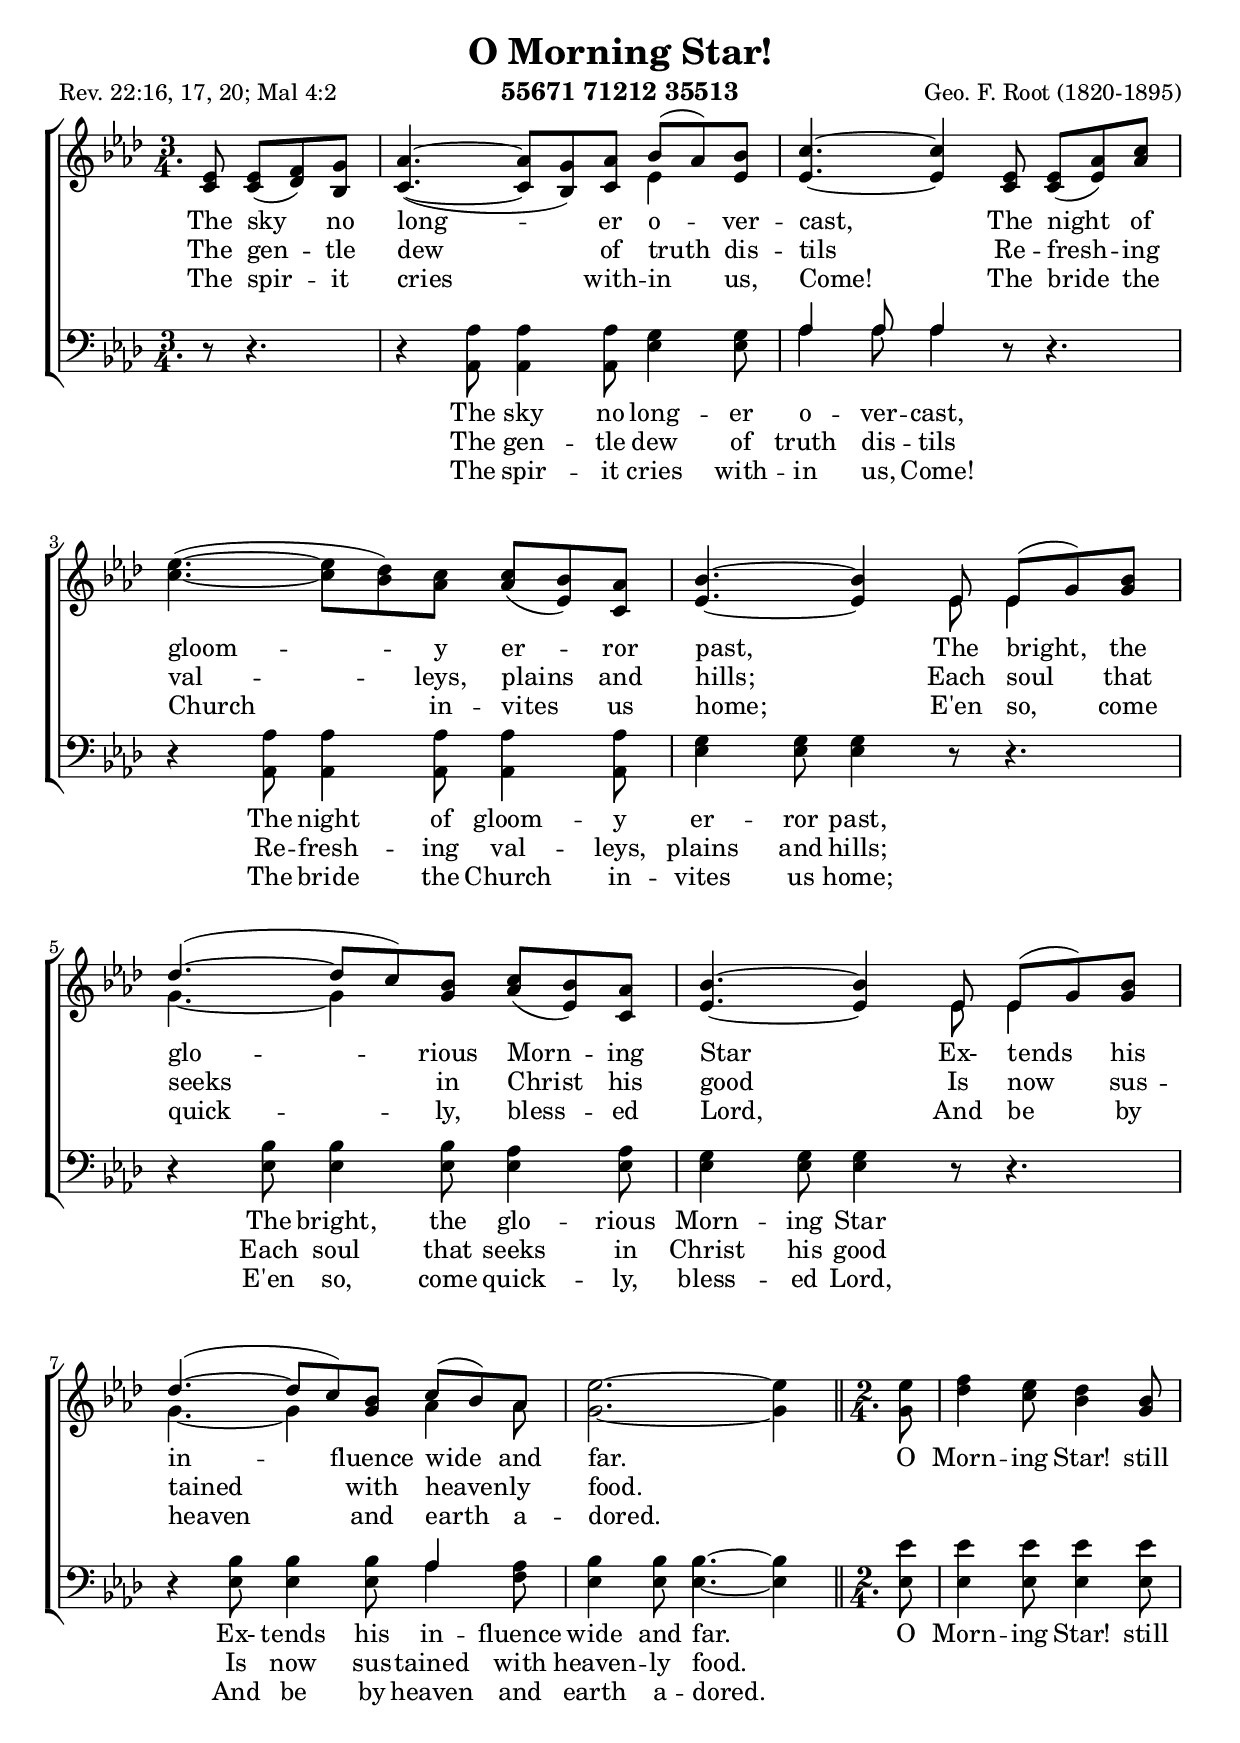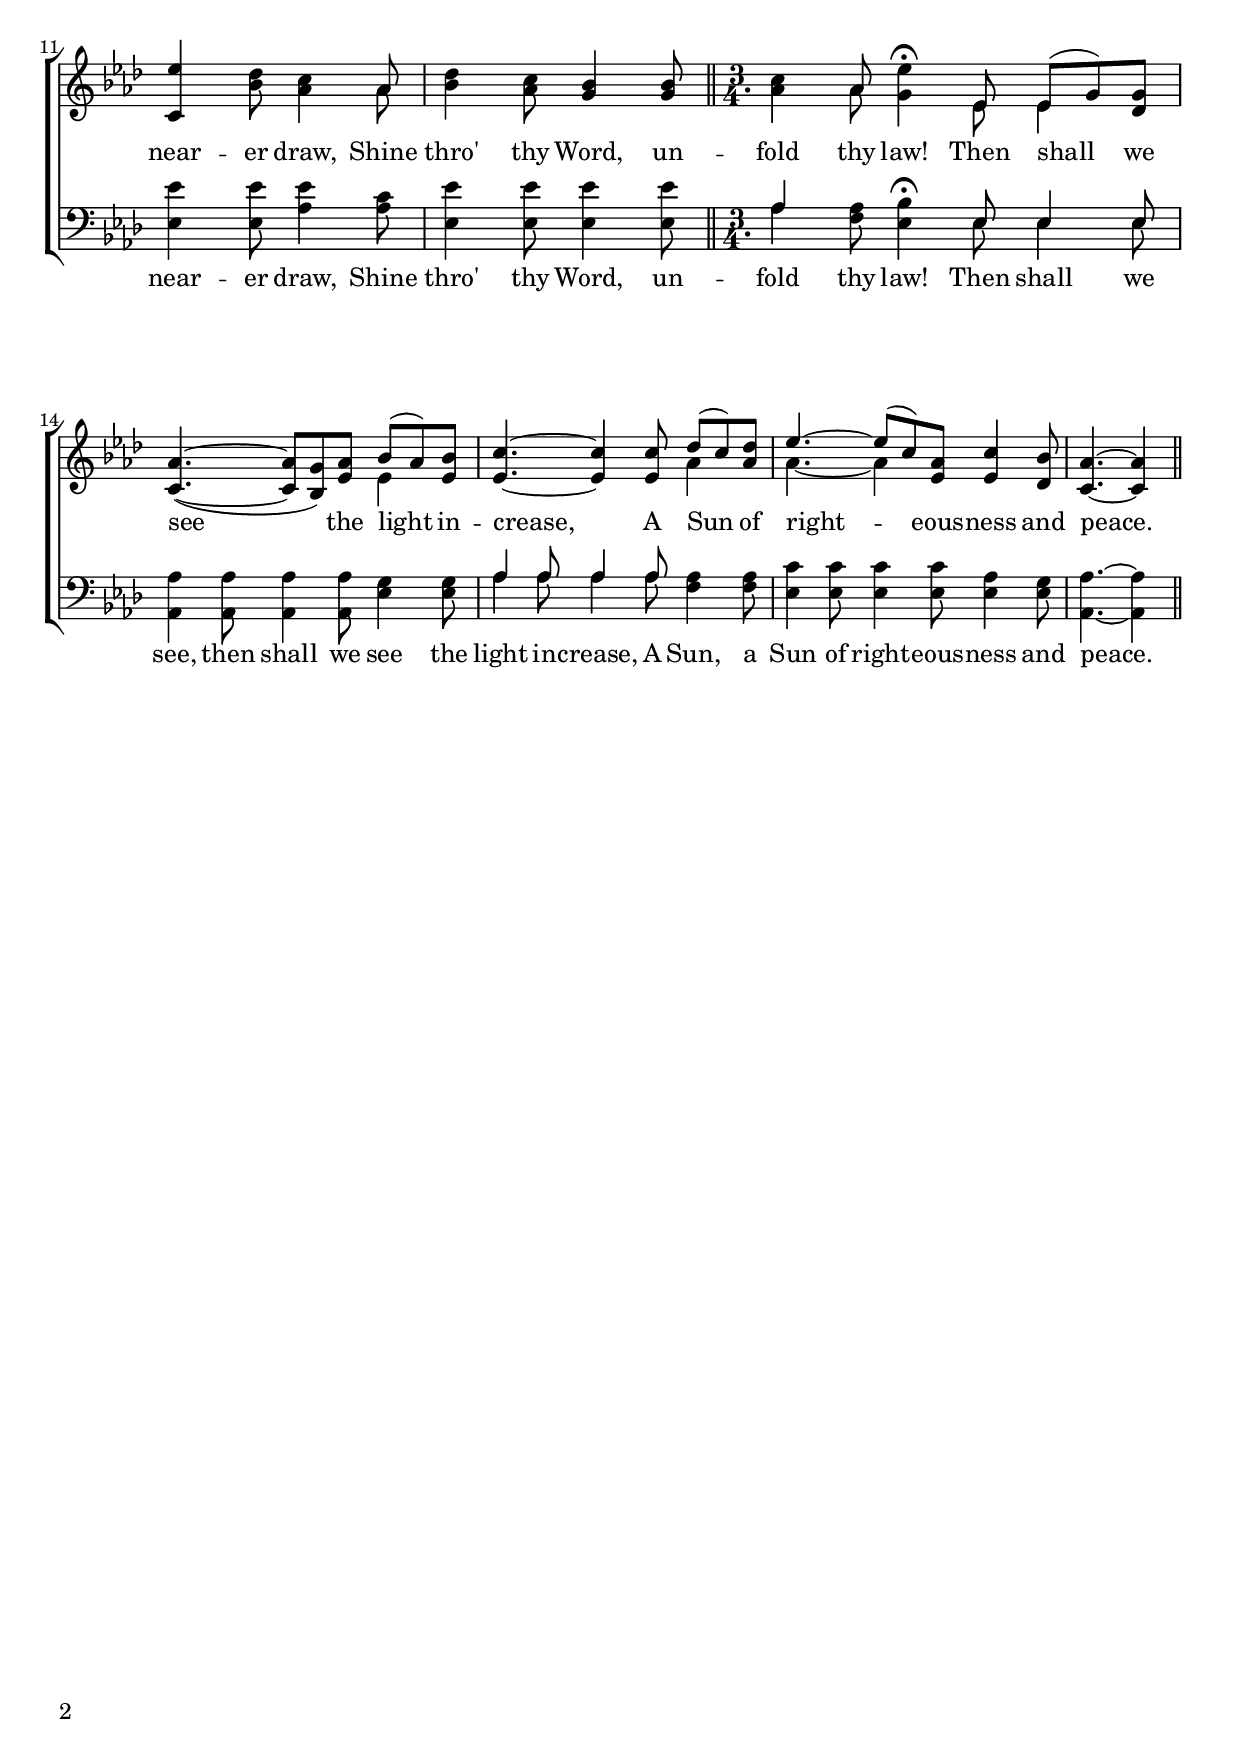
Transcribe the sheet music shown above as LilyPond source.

\version "2.10.0"

#(define (dotted-time grob num den)
  (interpret-markup
   (ly:grob-layout grob)
   '(((baseline-skip . 2)
      (word-space . 2)
      (font-family . number)))
   (markup
    #:line ( #:column (num den)))))

tsMarkupA = \markup {
  \override #'(baseline-skip . 2) \number {
    \center-align { "3" \line {"4" \raise #1.5 \bigger \musicglyph #"dots.dot"} }
  }
}

tsMarkupB = \markup {
  \override #'(baseline-skip . 2) \number {
    \center-align { "2" \line {"4" \raise #1.5 \bigger \musicglyph #"dots.dot"} }
  }
}

globalOMorningStar = {
  \key aes \major
%  \override Staff.TimeSignature #'style = #'()
%  \override Staff.TimeSignature #'stencil = #ly:text-interface::print
%  \override Staff.TimeSignature #'text = #tsMarkup
  \override Staff.TimeSignature  #'stencil = #(lambda (grob) (dotted-time grob "3" "4."))
  \time 9/8
  \partial 2
%  \skip 4*8 \bar "||" \skip 4*8 \bar "||" 
%  \skip 4*8 \bar "||" \skip 4*5 \partial 4*3 \skip 4*3 \bar "|."
}

globalbOMorningStar = {
  \key aes \major
%  \override Staff.TimeSignature #'style = #'()
  \override Staff.TimeSignature #'stencil = #ly:text-interface::print
  \override Staff.TimeSignature #'text = #tsMarkupA
%  \override Staff.TimeSignature  #'stencil = #(lambda (grob) (dotted-time grob "3" "4."))
  \time 9/8
  \partial 2 \skip 8*18 \skip 8*18 \skip 8*18 \skip 8*18 \partial 8*3 \skip 8*3 \bar "||" 
  \override Staff.TimeSignature #'stencil = #ly:text-interface::print
  \override Staff.TimeSignature #'text = #tsMarkupB
  \time 6/8
  \partial 8
  \skip 8*19  \bar "||"
  \override Staff.TimeSignature #'stencil = #ly:text-interface::print
  \override Staff.TimeSignature #'text = #tsMarkupA
  \time 9/8
  \skip 8*18 \skip 8*18 \partial 8*5 \skip 8*5 \bar "||" 
   
%  \skip 4*8 \bar "||" \skip 4*8 \bar "||" \break 
%  \skip 4*8 \bar "||" \skip 4*5 \partial 4*3 \skip 4*3 \bar "|."
}

globalAmenOMorningStar = {
%  \skip 4*4 \bar "|."
}

saMusicOMorningStar = {
  \oneVoice
  <ees' c'>8 <ees' c'>8( <f' des'>8) <g' bes>8 <aes' c'>4.( ~ <aes' c'>8 <g' bes>8) <aes' c'>8 \voiceOne <<{bes'8([ aes'8) <bes' ees'>8]} \context Voice = altoOne { \voiceTwo ees'4}>> \oneVoice <c'' ees'>4. ~ <c'' ees'>4
  <ees' c'>8 <ees' c'>8( <aes' ees'>8) <c'' aes'>8 <ees'' c''>4.( ~ <ees'' c''>8 <des'' bes'>8) <c'' aes'>8 <c'' aes'>8( <bes' ees'>8) <aes' c'>8 <bes' ees'>4. ~ <bes' ees'>4
  \voiceOne <<{ees'8 ees'8([ g'8) <bes' g'>8]} \context Voice = altoOne { \voiceTwo ees'8 ees'4}>> <<{des''4.( ~ des''8[ c''8) <bes' g'>8]} \context Voice = altoOne { \voiceTwo g'4. ~ g'4}>> \oneVoice <c'' aes'>8( <bes' ees'>8) <aes' c'>8 <bes' ees'>4. ~ <bes' ees'>4
  \voiceOne <<{ees'8 ees'8([ g'8) <bes' g'>8]} \context Voice = altoOne { \voiceTwo ees'8 ees'4}>> <<{des''4.( ~ des''8[ c''8) <bes' g'>8]} \context Voice = altoOne { \voiceTwo g'4. ~ g'4}>> <<{c''8( bes'8) aes'8} \context Voice = altoOne { \voiceTwo aes'4 aes'8}>> \oneVoice <ees'' g'>2. ~ <ees'' g'>4
  <ees'' g'>8 <f'' des''>4 <ees'' c''>8 <des'' bes'>4 <bes' g'>8 <ees'' c'>4 <des'' bes'>8 <c'' aes'>4 
  \voiceOne <<{aes'8} \context Voice = altoOne { \voiceTwo aes'8}>> \oneVoice <des'' bes'>4 <c'' aes'>8 <bes' g'>4 <bes' g'>8 <c'' aes'>4 <<{aes'8} \context Voice = altoOne { \voiceTwo aes'8}>> \oneVoice <ees'' g'>4\fermata
  \voiceOne <<{ees'8 ees'8([ g'8) <g' des'>8]} \context Voice = altoOne { \voiceTwo ees'8 ees'4}>> \oneVoice <aes' c'>4.( ~ <aes' c'>8 <g' bes>8) <aes' ees'>8 \voiceOne <<{bes'8( aes'8) <bes' ees'>8} \context Voice = altoOne { \voiceTwo ees'4 s8}>> \oneVoice <c'' ees'>4. ~ <c'' ees'>4
  <c'' ees'>8 \voiceOne <<{des''8( c''8) <des'' aes'>8} \context Voice = altoOne { \voiceTwo aes'4 s8}>> <<{ees''4. ~ ees''8( c''8) <aes' ees'>8} \context Voice = altoOne { \voiceTwo aes'4. ~ aes'4 s8}>> \oneVoice <c'' ees'>4 <bes' des'>8 <aes' c'>4. ~ <aes' c'>4
}

saAmenOMorningStar = {
%  <bes' ees'>2 <bes' d'>2
}

tbMusicOMorningStar = {
  \oneVoice 
  r8 r4. r4 <aes aes,>8 <aes aes,>4 <aes aes,>8 <g ees>4 <g ees>8 \voiceOne <<{aes4 aes8 aes4} \context Voice = bassOne { \voiceTwo aes4 aes8 aes4}>> \oneVoice 
  r8 r4. r4 <aes aes,>8 <aes aes,>4 <aes aes,>8 <aes aes,>4 <aes aes,>8 <g ees>4 <g ees>8 <g ees>4
  r8 r4. r4 <bes ees>8 <bes ees>4 <bes ees>8 <aes ees>4 <aes ees>8 <g ees>4 <g ees>8 <g ees>4
  r8 r4. r4 <bes ees>8 <bes ees>4 <bes ees>8 \voiceOne <<{aes4} \context Voice = bassOne { \voiceTwo aes4}>> \oneVoice <aes f>8 <bes ees>4 <bes ees>8 <bes ees>4. ~ <bes ees>4
  <ees' ees>8 <ees' ees>4 <ees' ees>8 <ees' ees>4 <ees' ees>8 <ees' ees>4 <ees' ees>8 <ees' aes>4
  <c' aes>8 <ees' ees>4 <ees' ees>8 <ees' ees>4 <ees' ees>8 \voiceOne <<{aes4} \context Voice = bassOne { \voiceTwo aes4}>> \oneVoice <aes f>8 <bes ees>4\fermata
  \voiceOne <<{ees8 ees4 ees8} \context Voice = bassOne { \voiceTwo ees8 ees4 ees8}>> \oneVoice <aes aes,>4 <aes aes,>8 <aes aes,>4 <aes aes,>8 <g ees>4 <g ees>8 \voiceOne <<{aes4 aes8 aes4 aes8} \context Voice = bassOne { \voiceTwo aes4 aes8 aes4 aes8}>> 
  \oneVoice <aes f>4 <aes f>8 <c' ees>4 <c' ees>8 <c' ees>4 <c' ees>8 <aes ees>4 <g ees>8 <aes aes,>4. ~ <aes aes,>4
  
}

tbAmenOMorningStar = {
%  <g ees>2 <f bes,>2
}

verseAOMorningStar = \lyricmode {
  The sky no long -- er o -- ver -- cast,
  The night of gloom -- y er -- ror past,
  The bright, the glo -- rious Morn -- ing Star
  Ex- tends his in --  fluence wide and far.
}

verseBOMorningStar = \lyricmode {
  The gen -- tle dew of truth dis --  tils
  Re -- fresh -- ing val -- leys, plains and hills;
  Each soul that seeks in Christ his good
  Is now sus --  tained with heaven -- ly food.
}

verseCOMorningStar = \lyricmode {
  The spir -- it cries with -- in us, Come!
  The bride the Church in -- vites us home;
  E'en so, come quick -- ly, bless -- ed Lord,
  And be by heaven and earth a -- dored.
}

chorusSAOMorningStar = \lyricmode {
  O Morn -- ing Star! still near -- er draw,
  Shine thro' thy Word, un -- fold thy law!
  Then shall we see the light in -- crease,
  A Sun of right -- eous -- ness and peace.
}

chorusTBOMorningStar = \lyricmode {
  O Morn -- ing Star! still near -- er draw,
  Shine thro' thy Word, un -- fold thy law!
  Then shall we see, then shall we see the light in -- crease,
  A Sun, a Sun of right -- eous -- ness and peace.
}

lyrAmen = \lyricmode {
  A -- men.
}
  
\paper {
  scoreTitleMarkup = \markup {
    \override #'(baseline-skip . 3.5)
    \column {
      \fill-line { \fromproperty #'header:dedication }
      \override #'(baseline-skip . 3.5)
      \column {
        \huge \bigger \bold
        \fill-line {
          \fromproperty #'header:opusleft
          { \bigger \fromproperty #'header:title }
          \fromproperty #'header:opusright
        }
        \fill-line {
          \large \smaller \bold
          \bigger \fromproperty #'header:subtitle
        }
        \fill-line {
          \smaller \bold
          \fromproperty #'header:subsubtitle
        }
        \fill-line {
          \fromproperty #'header:poet
          { \large \bold \fromproperty #'header:incipit }
          \fromproperty #'header:composer
        }
        \fill-line {
          \fromproperty #'header:meter
          \fromproperty #'header:arranger
        }
      }
    }
  }
  
  oddHeaderMarkup = \markup {
    \column {
      \fill-line {
    %% force the header to take some space, otherwise the
    %% page layout becomes a complete mess.
    " "
        %% Copyright header field only on first page.
        %% \on-the-fly #first-page \fromproperty #'header:copyright
      }
      \fill-line {
        %% Tagline header field only on last page.
        %% \on-the-fly #last-page \fromproperty #'header:tagline
      }
    }
  }

  evenHeaderMarkup = \markup {
    \column {
      \fill-line {
    %% force the header to take some space, otherwise the
    %% page layout becomes a complete mess.
    " "
        %% Copyright header field only on first page.
        %% \on-the-fly #first-page \fromproperty #'header:copyright
      }
      \fill-line {
        %% Tagline header field only on last page.
        %% \on-the-fly #last-page \fromproperty #'header:tagline
      }
    }
  }

  oddFooterMarkup = \markup
  \fill-line {
    \on-the-fly #not-first-page \fromproperty #'header:instrument
    \on-the-fly #print-page-number-check-first \fromproperty #'page:page-number-string
  }

  evenFooterMarkup = \markup
  \fill-line {
    \on-the-fly #print-page-number-check-first \fromproperty #'page:page-number-string
    \on-the-fly #not-first-page \fromproperty #'header:instrument
    ""
  }

}


\score { 
  \context ChoirStaff <<
    \context Staff = sa { <<
      \clef treble
      {\globalbOMorningStar \globalAmenOMorningStar}
      \context Voice = VA { \saMusicOMorningStar}
      \lyricsto "VA" \context Lyrics = lyricsUno {\verseAOMorningStar \chorusSAOMorningStar}
      \lyricsto "VA" \context Lyrics = lyricsDue {\verseBOMorningStar}
      \lyricsto "VA" \context Lyrics = lyricsTre {\verseCOMorningStar}
    >> }
    \context Staff = tb { <<
      \clef bass
      \globalbOMorningStar
      \context Voice = VC {\tbMusicOMorningStar \tbAmenOMorningStar }
      \lyricsto "VC" \context Lyrics = lyricsTUno {\verseAOMorningStar \chorusTBOMorningStar}
      \lyricsto "VC" \context Lyrics = lyricsTDue {\verseBOMorningStar}
      \lyricsto "VC" \context Lyrics = lyricsTTre {\verseCOMorningStar}
    >> }
  >>

  \midi {
   }
  \layout {
    indent = 0.0\pt
    pagenumber = 1
    \context {
       \Staff minimumVerticalExtent = #'(-1.0 . 1.0)
    }
  }
  \header {
    title = "O Morning Star!"
    incipit = "55671 71212 35513"
    poet = "Rev. 22:16, 17, 20; Mal 4:2"
    composer = "Geo. F. Root (1820-1895)"
    instrument = "Quartet and Piano"
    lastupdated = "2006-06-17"
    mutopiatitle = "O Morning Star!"
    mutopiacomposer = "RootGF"
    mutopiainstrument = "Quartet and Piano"
    date = "1881"
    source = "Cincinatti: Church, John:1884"
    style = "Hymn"
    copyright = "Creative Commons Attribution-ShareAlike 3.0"
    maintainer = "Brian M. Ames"
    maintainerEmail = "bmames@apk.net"
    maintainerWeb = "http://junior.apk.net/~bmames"
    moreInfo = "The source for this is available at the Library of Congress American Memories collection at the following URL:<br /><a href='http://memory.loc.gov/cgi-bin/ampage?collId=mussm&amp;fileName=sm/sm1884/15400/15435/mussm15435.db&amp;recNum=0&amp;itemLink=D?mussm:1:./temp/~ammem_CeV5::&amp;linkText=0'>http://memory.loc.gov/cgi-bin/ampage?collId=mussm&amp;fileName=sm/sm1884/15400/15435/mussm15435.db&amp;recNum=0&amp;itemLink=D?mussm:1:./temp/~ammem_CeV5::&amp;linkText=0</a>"

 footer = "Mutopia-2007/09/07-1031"
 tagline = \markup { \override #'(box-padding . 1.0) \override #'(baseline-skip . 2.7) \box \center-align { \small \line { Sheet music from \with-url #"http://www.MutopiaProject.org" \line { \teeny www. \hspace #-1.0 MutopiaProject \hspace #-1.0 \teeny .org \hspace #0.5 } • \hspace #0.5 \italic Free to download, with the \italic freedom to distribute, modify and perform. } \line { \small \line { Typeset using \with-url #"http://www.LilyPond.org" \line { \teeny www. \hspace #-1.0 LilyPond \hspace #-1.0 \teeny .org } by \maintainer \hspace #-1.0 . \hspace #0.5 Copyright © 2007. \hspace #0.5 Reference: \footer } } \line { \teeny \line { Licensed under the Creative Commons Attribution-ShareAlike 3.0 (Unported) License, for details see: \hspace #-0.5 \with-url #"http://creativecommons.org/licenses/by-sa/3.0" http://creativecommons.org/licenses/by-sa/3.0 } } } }
  }
}
